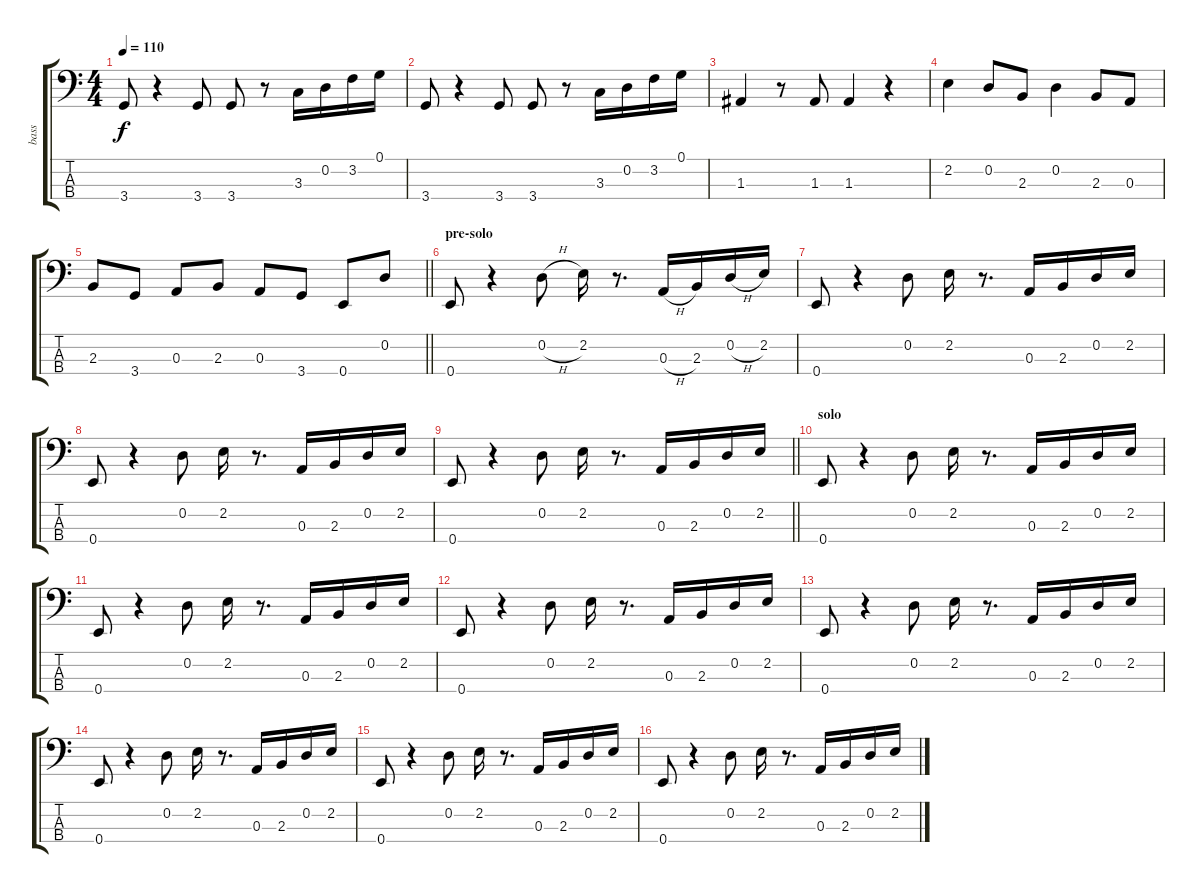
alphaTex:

\track ("bass" "bass") {instrument electricbassfinger}
\staff {score tabs}
\tuning (G2 D2 A1 E1) {hide}
\ts (4 4)
\tempo 110
\clef f4
\ks aminor
3.4.8{dy f} r.4 3.4.8 3.4.8 r.8 3.3.16 0.2.16 3.2.16 0.1.16 |
3.4.8 r.4 3.4.8 3.4.8 r.8 3.3.16 0.2.16 3.2.16 0.1.16 |
1.3.4 r.8 1.3.8 1.3.4 r.4 |
2.2.4 0.2.8 2.3.8 0.2.4 2.3.8 0.3.8 |
\barLineRight lightlight
2.3.8 3.4.8 0.3.8 2.3.8 0.3.8 3.4.8 0.4.8 0.2.8 |
\section ("" "pre-solo")
0.4.8 r.4 0.2{h}.8 2.2.16 r.8{d} 0.3{h}.16 2.3.16 0.2{h}.16 2.2.16 |
0.4.8 r.4 0.2.8 2.2.16 r.8{d} 0.3.16 2.3.16 0.2.16 2.2.16 |
0.4.8 r.4 0.2.8 2.2.16 r.8{d} 0.3.16 2.3.16 0.2.16 2.2.16 |
\barLineRight lightlight
0.4.8 r.4 0.2.8 2.2.16 r.8{d} 0.3.16 2.3.16 0.2.16 2.2.16 |
\section ("" "solo")
0.4.8 r.4 0.2.8 2.2.16 r.8{d} 0.3.16 2.3.16 0.2.16 2.2.16 |
0.4.8 r.4 0.2.8 2.2.16 r.8{d} 0.3.16 2.3.16 0.2.16 2.2.16 |
0.4.8 r.4 0.2.8 2.2.16 r.8{d} 0.3.16 2.3.16 0.2.16 2.2.16 |
0.4.8 r.4 0.2.8 2.2.16 r.8{d} 0.3.16 2.3.16 0.2.16 2.2.16 |
0.4.8 r.4 0.2.8 2.2.16 r.8{d} 0.3.16 2.3.16 0.2.16 2.2.16 |
0.4.8 r.4 0.2.8 2.2.16 r.8{d} 0.3.16 2.3.16 0.2.16 2.2.16 |
0.4.8 r.4 0.2.8 2.2.16 r.8{d} 0.3.16 2.3.16 0.2.16 2.2.16
